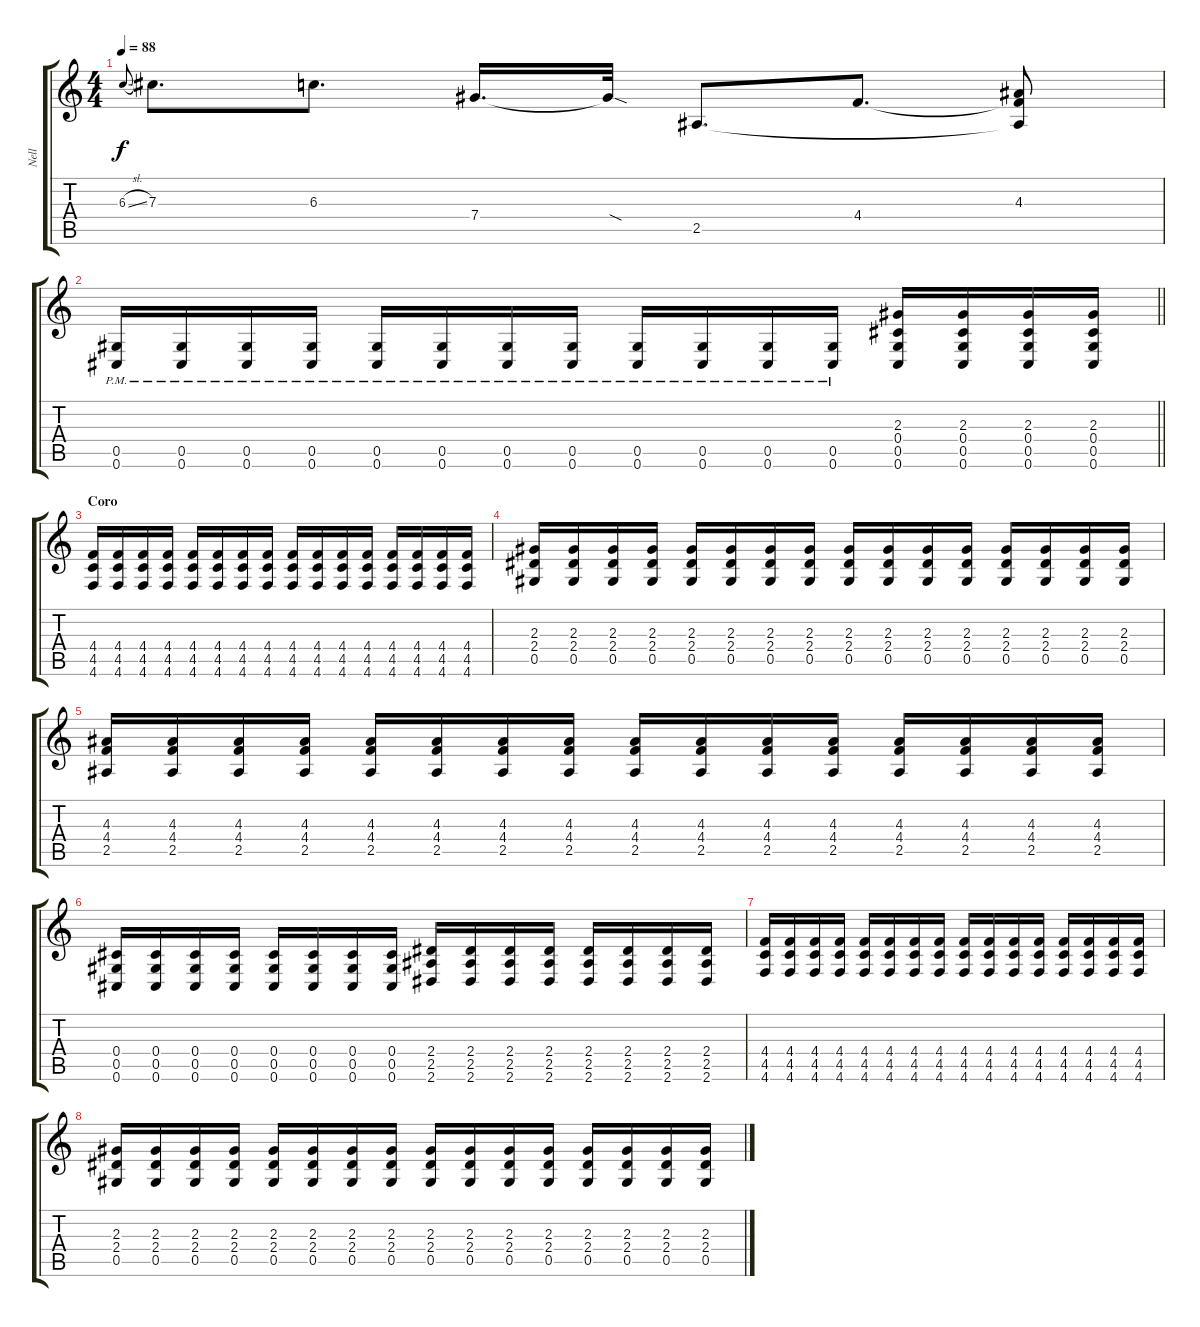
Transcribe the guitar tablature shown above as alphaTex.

\track ("Nell" "Nell") {instrument distortionguitar}
\staff {score tabs}
\tuning (Eb4 Bb3 Gb3 Db3 Ab2 Db2) {hide}
\ts (4 4)
\tempo 88
\clef g2
\ks c
6.3{sl}.8{gr onbeat dy f} 7.3.8{d} 6.3.8{d} 7.4.16{d} 7.4{sod t}.32 2.5.8{d} 4.4.8{d} (4.3 4.4{t} 2.5{t}).8 |
\barLineRight lightlight
(0.5{pm} 0.6{pm}).16 (0.5{pm} 0.6{pm}).16 (0.5{pm} 0.6{pm}).16 (0.5{pm} 0.6{pm}).16 (0.5{pm} 0.6{pm}).16 (0.5{pm} 0.6{pm}).16 (0.5{pm} 0.6{pm}).16 (0.5{pm} 0.6{pm}).16 (0.5{pm} 0.6{pm}).16 (0.5{pm} 0.6{pm}).16 (0.5{pm} 0.6{pm}).16 (0.5{pm} 0.6{pm}).16 (2.3 0.4 0.5 0.6).16 (2.3 0.4 0.5 0.6).16 (2.3 0.4 0.5 0.6).16 (2.3 0.4 0.5 0.6).16 |
\section ("" "Coro")
(4.4 4.5 4.6).16 (4.4 4.5 4.6).16 (4.4 4.5 4.6).16 (4.4 4.5 4.6).16 (4.4 4.5 4.6).16 (4.4 4.5 4.6).16 (4.4 4.5 4.6).16 (4.4 4.5 4.6).16 (4.4 4.5 4.6).16 (4.4 4.5 4.6).16 (4.4 4.5 4.6).16 (4.4 4.5 4.6).16 (4.4 4.5 4.6).16 (4.4 4.5 4.6).16 (4.4 4.5 4.6).16 (4.4 4.5 4.6).16 |
(2.3 2.4 0.5).16 (2.3 2.4 0.5).16 (2.3 2.4 0.5).16 (2.3 2.4 0.5).16 (2.3 2.4 0.5).16 (2.3 2.4 0.5).16 (2.3 2.4 0.5).16 (2.3 2.4 0.5).16 (2.3 2.4 0.5).16 (2.3 2.4 0.5).16 (2.3 2.4 0.5).16 (2.3 2.4 0.5).16 (2.3 2.4 0.5).16 (2.3 2.4 0.5).16 (2.3 2.4 0.5).16 (2.3 2.4 0.5).16 |
(4.3 4.4 2.5).16 (4.3 4.4 2.5).16 (4.3 4.4 2.5).16 (4.3 4.4 2.5).16 (4.3 4.4 2.5).16 (4.3 4.4 2.5).16 (4.3 4.4 2.5).16 (4.3 4.4 2.5).16 (4.3 4.4 2.5).16 (4.3 4.4 2.5).16 (4.3 4.4 2.5).16 (4.3 4.4 2.5).16 (4.3 4.4 2.5).16 (4.3 4.4 2.5).16 (4.3 4.4 2.5).16 (4.3 4.4 2.5).16 |
(0.4 0.5 0.6).16 (0.4 0.5 0.6).16 (0.4 0.5 0.6).16 (0.4 0.5 0.6).16 (0.4 0.5 0.6).16 (0.4 0.5 0.6).16 (0.4 0.5 0.6).16 (0.4 0.5 0.6).16 (2.4 2.5 2.6).16 (2.4 2.5 2.6).16 (2.4 2.5 2.6).16 (2.4 2.5 2.6).16 (2.4 2.5 2.6).16 (2.4 2.5 2.6).16 (2.4 2.5 2.6).16 (2.4 2.5 2.6).16 |
(4.4 4.5 4.6).16 (4.4 4.5 4.6).16 (4.4 4.5 4.6).16 (4.4 4.5 4.6).16 (4.4 4.5 4.6).16 (4.4 4.5 4.6).16 (4.4 4.5 4.6).16 (4.4 4.5 4.6).16 (4.4 4.5 4.6).16 (4.4 4.5 4.6).16 (4.4 4.5 4.6).16 (4.4 4.5 4.6).16 (4.4 4.5 4.6).16 (4.4 4.5 4.6).16 (4.4 4.5 4.6).16 (4.4 4.5 4.6).16 |
(2.3 2.4 0.5).16 (2.3 2.4 0.5).16 (2.3 2.4 0.5).16 (2.3 2.4 0.5).16 (2.3 2.4 0.5).16 (2.3 2.4 0.5).16 (2.3 2.4 0.5).16 (2.3 2.4 0.5).16 (2.3 2.4 0.5).16 (2.3 2.4 0.5).16 (2.3 2.4 0.5).16 (2.3 2.4 0.5).16 (2.3 2.4 0.5).16 (2.3 2.4 0.5).16 (2.3 2.4 0.5).16 (2.3 2.4 0.5).16
